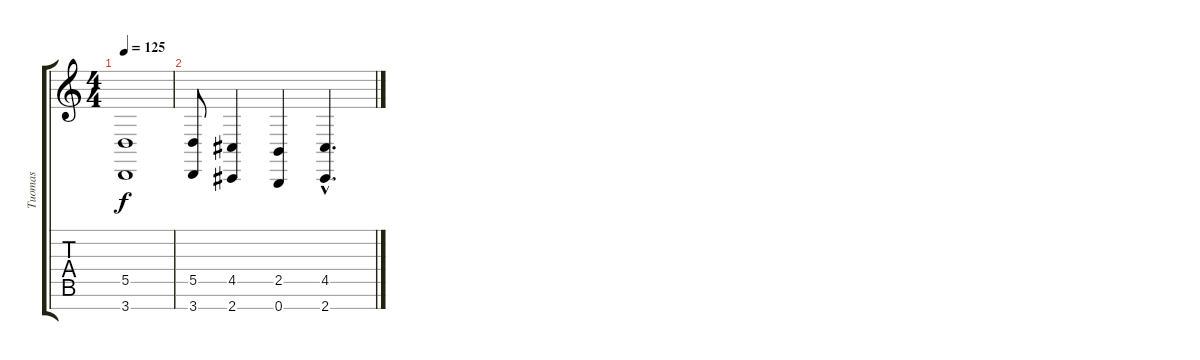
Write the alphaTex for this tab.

\track ("Tuomas" "Tuomas") {instrument synthstrings1}
\staff {score tabs}
\tuning (E4 B3 G3 D3 A2 E2 B1) {hide}
\ts (4 4)
\tempo 125
\clef g2
\ks c
(5.5{t} 3.7{t}).1{dy f} |
(5.5 3.7).8 (4.5 2.7).4 (2.5 0.7).4 (4.5{hac} 2.7{hac}).4{d}
